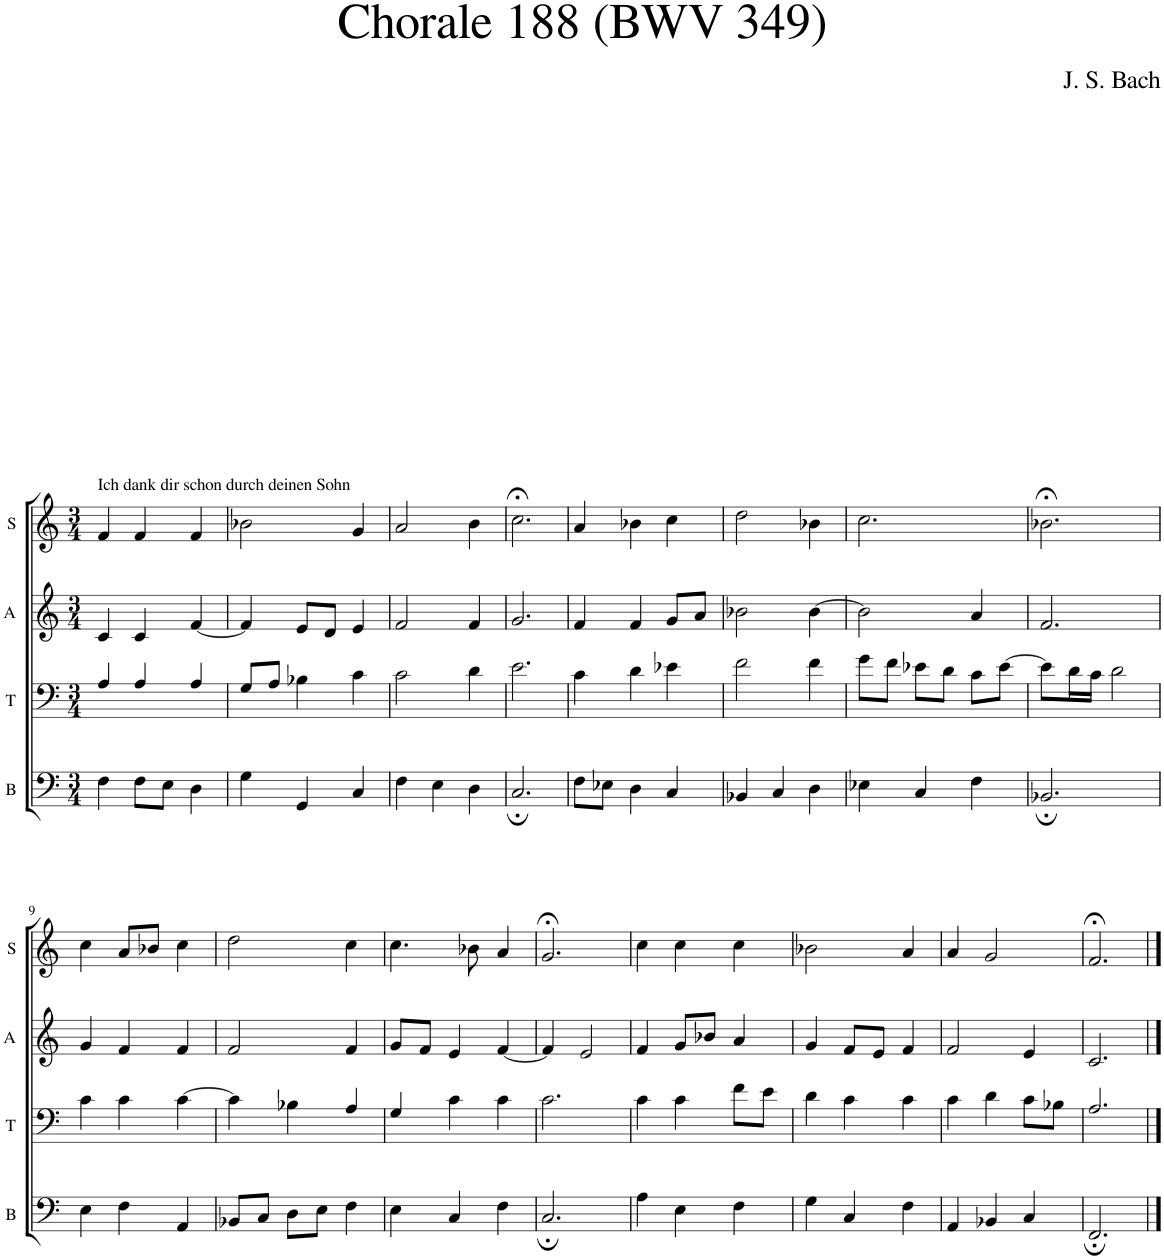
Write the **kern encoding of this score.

**kern	**kern	**kern	**kern
*part4	*part3	*part2	*part1
*staff4	*staff3	*staff2	*staff1
*I"B	*I"T	*I"A	*I"S
*I'B	*I'T	*I'A	*I'S
*clefF4	*clefF4	*clefG2	*clefG2
*k[]	*k[]	*k[]	*k[]
*M3/4	*M3/4	*M3/4	*M3/4
=1	=1	=1	=1
!	!	!	!LO:TX:a:t=Ich dank dir schon durch deinen Sohn
4F\	4A/	4c/	4f/
8F\L	4A/	4c/	4f/
8E\J	.	.	.
4D\	4A/	[4f/	4f/
=2	=2	=2	=2
4G\	8G/L	4f/]	2b-X\
.	8A/J	.	.
4GG/	4B-X\	8e/L	.
.	.	8d/J	.
4C/	4c\	4e/	4g/
=3	=3	=3	=3
4F\	2c\	2f/	2a/
4E\	.	.	.
4D\	4d\	4f/	4b\
=4	=4	=4	=4
2.C;/	2.e\	2.g/	2.cc;<\
=5	=5	=5	=5
8F\L	4c\	4f/	4a/
8E-X\J	.	.	.
4D\	4d\	4f/	4b-X\
4C/	4e-X\	8g/L	4cc\
.	.	8a/J	.
=6	=6	=6	=6
4BB-X/	2f\	2b-X\	2dd\
4C/	.	.	.
4D\	4f\	[4b-\	4b-X\
=7	=7	=7	=7
4E-X\	8g\L	2b-\]	2.cc\
.	8f\J	.	.
4C/	8e-X\L	.	.
.	8d\J	.	.
4F\	8c\L	4a/	.
.	[8e-\J	.	.
=8	=8	=8	=8
2.BB-X;/	8e-\L]	2.f/	2.b-X;<\
.	16d\L	.	.
.	16c\JJ	.	.
.	2d\	.	.
!!LO:LB:g=z
=9	=9	=9	=9
4E\	4c\	4g/	4cc\
4F\	4c\	4f/	8a/L
.	.	.	8b-X/J
4AA/	[4c\	4f/	4cc\
=10	=10	=10	=10
8BB-X/L	4c\]	2f/	2dd\
8C/J	.	.	.
8D\L	4B-X\	.	.
8E\J	.	.	.
4F\	4A/	4f/	4cc\
=11	=11	=11	=11
4E\	4G/	8g/L	4.cc\
.	.	8f/J	.
4C/	4c\	4e/	.
.	.	.	8b-X\
4F\	4c\	[4f/	4a/
=12	=12	=12	=12
2.C;/	2.c\	4f/]	2.g;</
.	.	2e/	.
=13	=13	=13	=13
4A\	4c\	4f/	4cc\
4E\	4c\	8g/L	4cc\
.	.	8b-X/J	.
4F\	8f\L	4a/	4cc\
.	8e\J	.	.
=14	=14	=14	=14
4G\	4d\	4g/	2b-X\
4C/	4c\	8f/L	.
.	.	8e/J	.
4F\	4c\	4f/	4a/
=15	=15	=15	=15
4AA/	4c\	2f/	4a/
4BB-X/	4d\	.	2g/
4C/	8c\L	4e/	.
.	8B-X\J	.	.
=16	=16	=16	=16
2.FF;/	2.A/	2.c/	2.f;</
==	==	==	==
*-	*-	*-	*-
